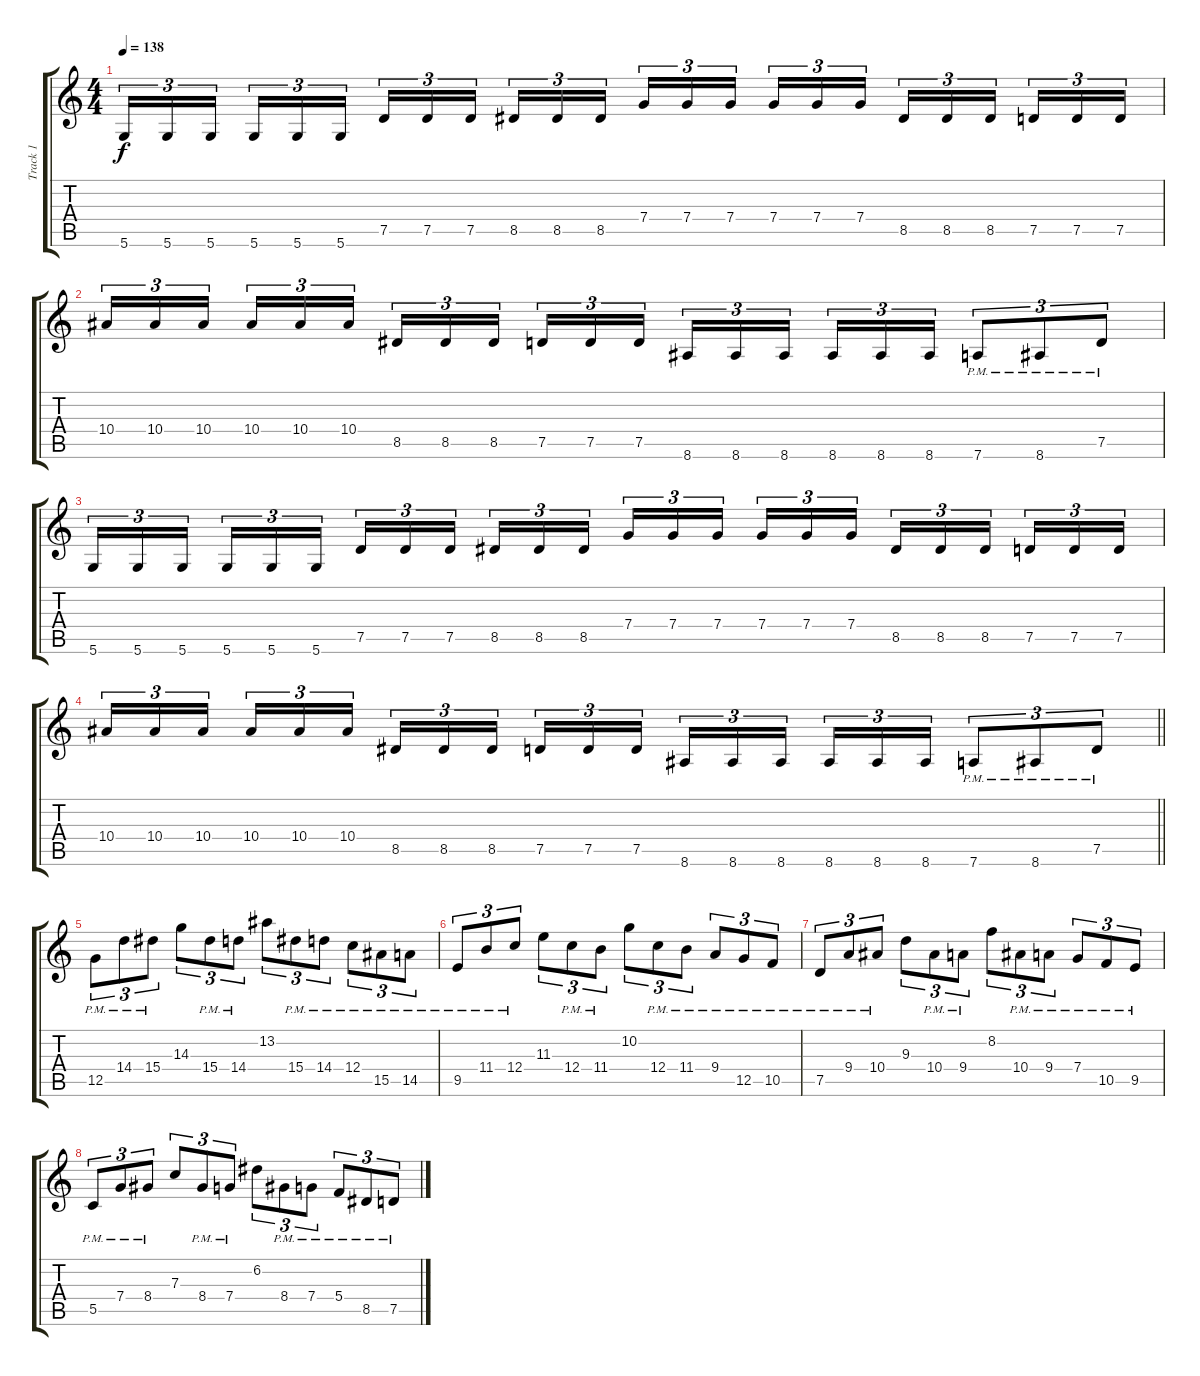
\track ("Track 1" "Track 1") {instrument distortionguitar}
\staff {score tabs}
\tuning (D4 A3 F3 C3 G2 D2) {hide}
\ts (4 4)
\tempo 138
\clef g2
\ks c
5.6.16{tu (3 2) dy f} 5.6.16{tu (3 2)} 5.6.16{tu (3 2) beam splitsecondary} 5.6.16{tu (3 2)} 5.6.16{tu (3 2)} 5.6.16{tu (3 2)} 7.5.16{tu (3 2)} 7.5.16{tu (3 2)} 7.5.16{tu (3 2) beam splitsecondary} 8.5.16{tu (3 2)} 8.5.16{tu (3 2)} 8.5.16{tu (3 2)} 7.4.16{tu (3 2)} 7.4.16{tu (3 2)} 7.4.16{tu (3 2) beam splitsecondary} 7.4.16{tu (3 2)} 7.4.16{tu (3 2)} 7.4.16{tu (3 2)} 8.5.16{tu (3 2)} 8.5.16{tu (3 2)} 8.5.16{tu (3 2) beam splitsecondary} 7.5.16{tu (3 2)} 7.5.16{tu (3 2)} 7.5.16{tu (3 2)} |
10.4.16{tu (3 2)} 10.4.16{tu (3 2)} 10.4.16{tu (3 2) beam splitsecondary} 10.4.16{tu (3 2)} 10.4.16{tu (3 2)} 10.4.16{tu (3 2)} 8.5.16{tu (3 2)} 8.5.16{tu (3 2)} 8.5.16{tu (3 2) beam splitsecondary} 7.5.16{tu (3 2)} 7.5.16{tu (3 2)} 7.5.16{tu (3 2)} 8.6.16{tu (3 2)} 8.6.16{tu (3 2)} 8.6.16{tu (3 2) beam splitsecondary} 8.6.16{tu (3 2)} 8.6.16{tu (3 2)} 8.6.16{tu (3 2)} 7.6{pm}.8{tu (3 2)} 8.6{pm}.8{tu (3 2)} 7.5{pm}.8{tu (3 2)} |
5.6.16{tu (3 2)} 5.6.16{tu (3 2)} 5.6.16{tu (3 2) beam splitsecondary} 5.6.16{tu (3 2)} 5.6.16{tu (3 2)} 5.6.16{tu (3 2)} 7.5.16{tu (3 2)} 7.5.16{tu (3 2)} 7.5.16{tu (3 2) beam splitsecondary} 8.5.16{tu (3 2)} 8.5.16{tu (3 2)} 8.5.16{tu (3 2)} 7.4.16{tu (3 2)} 7.4.16{tu (3 2)} 7.4.16{tu (3 2) beam splitsecondary} 7.4.16{tu (3 2)} 7.4.16{tu (3 2)} 7.4.16{tu (3 2)} 8.5.16{tu (3 2)} 8.5.16{tu (3 2)} 8.5.16{tu (3 2) beam splitsecondary} 7.5.16{tu (3 2)} 7.5.16{tu (3 2)} 7.5.16{tu (3 2)} |
\barLineRight lightlight
10.4.16{tu (3 2)} 10.4.16{tu (3 2)} 10.4.16{tu (3 2) beam splitsecondary} 10.4.16{tu (3 2)} 10.4.16{tu (3 2)} 10.4.16{tu (3 2)} 8.5.16{tu (3 2)} 8.5.16{tu (3 2)} 8.5.16{tu (3 2) beam splitsecondary} 7.5.16{tu (3 2)} 7.5.16{tu (3 2)} 7.5.16{tu (3 2)} 8.6.16{tu (3 2)} 8.6.16{tu (3 2)} 8.6.16{tu (3 2) beam splitsecondary} 8.6.16{tu (3 2)} 8.6.16{tu (3 2)} 8.6.16{tu (3 2)} 7.6{pm}.8{tu (3 2)} 8.6{pm}.8{tu (3 2)} 7.5{pm}.8{tu (3 2)} |
\section ("" "")
12.5{pm}.8{tu (3 2)} 14.4{pm}.8{tu (3 2)} 15.4{pm}.8{tu (3 2)} 14.3.8{tu (3 2)} 15.4{pm}.8{tu (3 2)} 14.4{pm}.8{tu (3 2)} 13.2.8{tu (3 2)} 15.4{pm}.8{tu (3 2)} 14.4{pm}.8{tu (3 2)} 12.4{pm}.8{tu (3 2)} 15.5{pm}.8{tu (3 2)} 14.5{pm}.8{tu (3 2)} |
9.5{pm}.8{tu (3 2)} 11.4{pm}.8{tu (3 2)} 12.4{pm}.8{tu (3 2)} 11.3.8{tu (3 2)} 12.4{pm}.8{tu (3 2)} 11.4{pm}.8{tu (3 2)} 10.2.8{tu (3 2)} 12.4{pm}.8{tu (3 2)} 11.4{pm}.8{tu (3 2)} 9.4{pm}.8{tu (3 2)} 12.5{pm}.8{tu (3 2)} 10.5{pm}.8{tu (3 2)} |
7.5{pm}.8{tu (3 2)} 9.4{pm}.8{tu (3 2)} 10.4{pm}.8{tu (3 2)} 9.3.8{tu (3 2)} 10.4{pm}.8{tu (3 2)} 9.4{pm}.8{tu (3 2)} 8.2.8{tu (3 2)} 10.4{pm}.8{tu (3 2)} 9.4{pm}.8{tu (3 2)} 7.4{pm}.8{tu (3 2)} 10.5{pm}.8{tu (3 2)} 9.5{pm}.8{tu (3 2)} |
5.5{pm}.8{tu (3 2)} 7.4{pm}.8{tu (3 2)} 8.4{pm}.8{tu (3 2)} 7.3.8{tu (3 2)} 8.4{pm}.8{tu (3 2)} 7.4{pm}.8{tu (3 2)} 6.2.8{tu (3 2)} 8.4{pm}.8{tu (3 2)} 7.4{pm}.8{tu (3 2)} 5.4{pm}.8{tu (3 2)} 8.5{pm}.8{tu (3 2)} 7.5{pm}.8{tu (3 2)}
